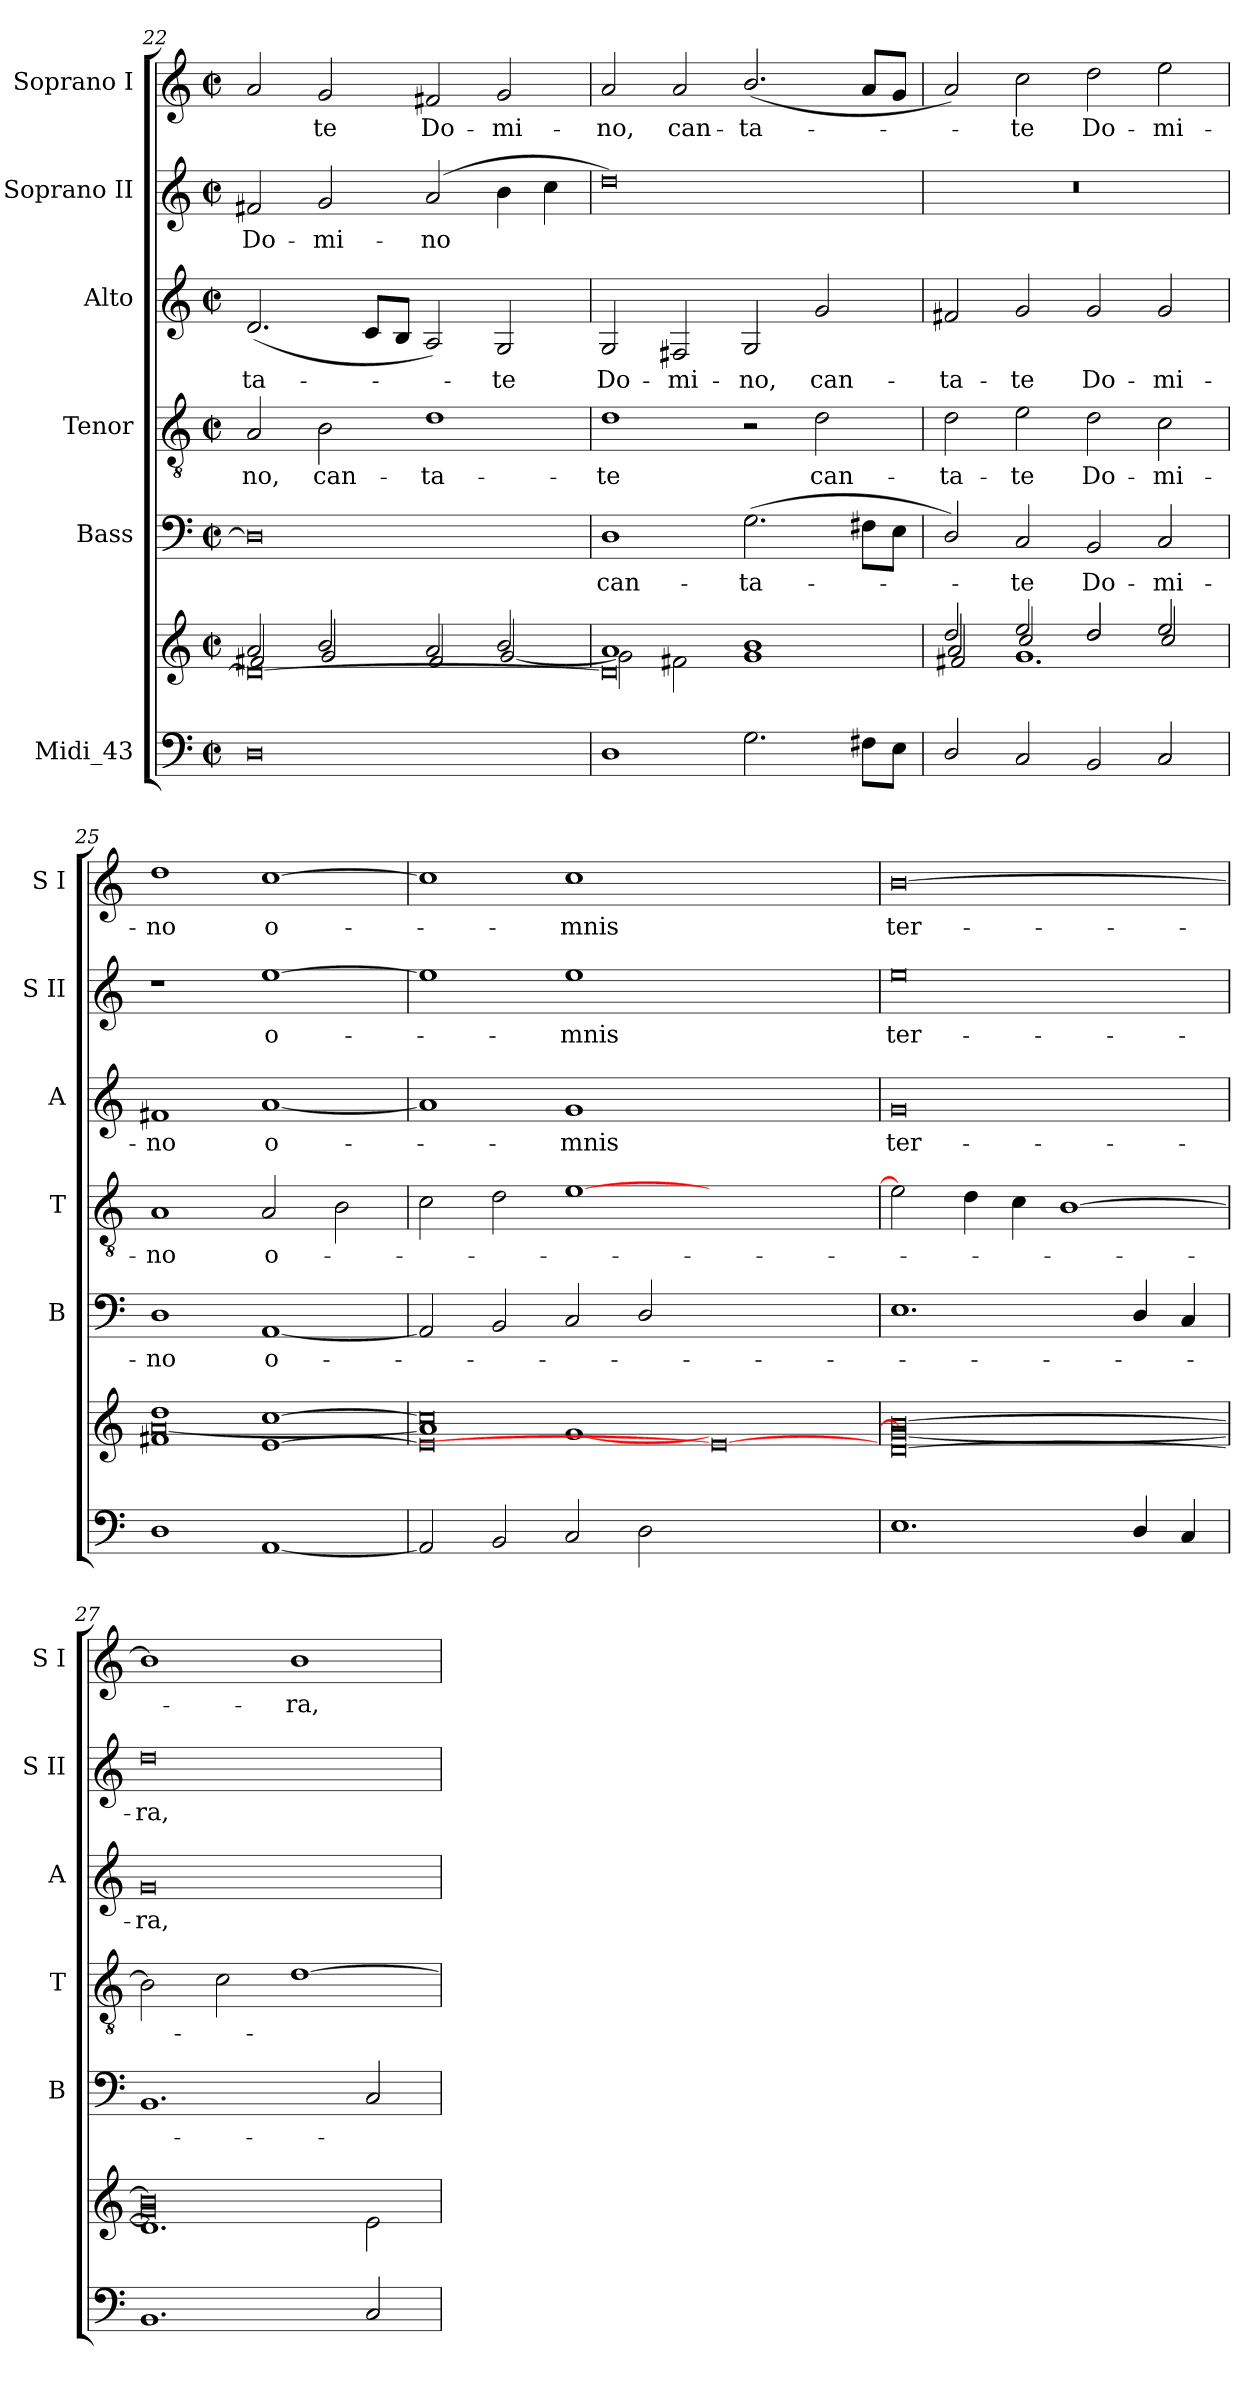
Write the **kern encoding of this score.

**kern	**kern	**kern	**text	**kern	**text	**kern	**text	**kern	**text	**kern	**text
*part6	*part6	*part5	*part5	*part4	*part4	*part3	*part3	*part2	*part2	*part1	*part1
*staff7	*staff6	*staff5	*staff5	*staff4	*staff4	*staff3	*staff3	*staff2	*staff2	*staff1	*staff1
*I"Midi_43	*	*I"Bass	*	*I"Tenor	*	*I"Alto	*	*I"Soprano II	*	*I"Soprano I	*
*	*	*I'B	*	*I'T	*	*I'A	*	*I'S II	*	*I'S I	*
!!LO:LB:g=z
*clefF4	*clefG2	*clefF4	*	*clefGv2	*	*clefG2	*	*clefG2	*	*clefG2	*
*k[]	*k[]	*k[]	*	*k[]	*	*k[]	*	*k[]	*	*k[]	*
*C:	*C:	*C:	*	*C:	*	*C:	*	*C:	*	*C:	*
*M4/2	*M4/2	*M4/2	*	*M4/2	*	*M4/2	*	*M4/2	*	*M4/2	*
*met(c|)	*met(c|)	*met(c|)	*	*met(c|)	*	*met(c|)	*	*met(c|)	*	*met(c|)	*
=22	=22	=22	=22	=22	=22	=22	=22	=22	=22	=22	=22
*	*^	*	*	*	*	*	*	*	*	*	*
*	*	*^	*	*	*	*	*	*	*	*	*	*
!	!	!	!	!	!	!	!LO:LY:b	!	!LO:LY:b	!	!LO:LY:b	!	!
0D	2a/	2f#X/	0d\_	0D]	.	2A	-no,	(<2.d	-ta-	2f#X	Do-	2a	.
!	!	!	!	!	!	!	!LO:LY:b	!	!	!	!LO:LY:b	!	!LO:LY:b
.	2b/	2g/	.	.	.	2B	can-	.	.	2g	-mi-	2g	te
.	.	.	.	.	.	.	.	8cL	.	.	.	.	.
.	.	.	.	.	.	.	.	8BJ	.	.	.	.	.
!	!	!	!	!	!	!	!LO:LY:b	!	!	!	!LO:LY:b	!	!LO:LY:b
.	2a/	2f#/	.	.	.	1d	-ta-	2A)	.	(>2a	-no	2f#X	Do-
!	!	!	!	!	!	!	!	!	!LO:LY:b	!	!	!	!LO:LY:b
.	2b/	[2g/	.	.	.	.	.	2G	te	4b	.	2g	-mi-
.	.	.	.	.	.	.	.	.	.	4cc	.	.	.
=23	=23	=23	=23	=23	=23	=23	=23	=23	=23	=23	=23	=23	=23
!	!	!	!	!	!LO:LY:b	!	!LO:LY:b	!	!LO:LY:b	!	!	!	!LO:LY:b
1D	1a/	2g\]	0d\]	1D	can-	1d	-te	2G	Do-	0dd)	.	2a	-no,
!	!	!	!	!	!	!	!	!	!LO:LY:b	!	!	!	!LO:LY:b
.	.	2f#X\	.	.	.	.	.	2F#X	-mi-	.	.	2a	can-
!	!	!	!	!	!LO:LY:b	!	!	!	!LO:LY:b	!	!	!	!LO:LY:b
2.G	1b/	1g\	.	(>2.G	-ta-	2r	.	2G	-no,	.	.	(<2.b/	-ta-
!	!	!	!	!	!	!	!LO:LY:b	!	!LO:LY:b	!	!	!	!
.	.	.	.	.	.	2d	can-	2g	can-	.	.	.	.
8F#XL	.	.	.	8F#XL	.	.	.	.	.	.	.	8aL	.
8EJ	.	.	.	8EJ	.	.	.	.	.	.	.	8gJ	.
=24	=24	=24	=24	=24	=24	=24	=24	=24	=24	=24	=24	=24	=24
!	!	!	!	!	!	!	!LO:LY:b	!	!LO:LY:b	!	!	!	!
2D/	2dd/	2a/	2f#/	2D/)	.	2d	-ta-	2f#X	-ta-	0r	.	2a)	.
!	!	!	!	!	!LO:LY:b	!	!LO:LY:b	!	!LO:LY:b	!	!	!	!LO:LY:b
2C	2ee/	2cc/	1.g\	2C	te	2e	-te	2g	-te	.	.	2cc	te
!	!	!	!	!	!LO:LY:b	!	!LO:LY:b	!	!LO:LY:b	!	!	!	!LO:LY:b
2BB	2dd/	2dd/	.	2BB	Do-	2d	Do-	2g	Do-	.	.	2dd	Do-
!	!	!	!	!	!LO:LY:b	!	!LO:LY:b	!	!LO:LY:b	!	!	!	!LO:LY:b
2C	2ee/	2cc/	.	2C	-mi-	2c	-mi-	2g	-mi-	.	.	2ee	-mi-
=25	=25	=25	=25	=25	=25	=25	=25	=25	=25	=25	=25	=25	=25
!	!	!	!	!	!LO:LY:b	!	!LO:LY:b	!	!LO:LY:b	!	!	!	!LO:LY:b
1D	1dd/	[0a\	1f#X\	1D	-no	1A	-no	1f#X	-no	1r	.	1dd	-no
!	!	!	!	!	!LO:LY:b	!	!LO:LY:b	!	!LO:LY:b	!	!LO:LY:b	!	!LO:LY:b
[1AA	[1cc/	.	[1e\	[1AA	o-	2A	o-	[1a	o-	[1ee	o-	[1cc	o-
.	.	.	.	.	.	2B	.	.	.	.	.	.	.
=25A	=25A	=25A	=25A	=25A	=25A	=25A	=25A	=25A	=25A	=25A	=25A	=25A	=25A
2AA]	0cc/]	1a\]	0e\]	2AA]	.	2c	.	1a]	.	1ee]	.	1cc]	.
2BB	.	.	.	2BB	.	2d	.	.	.	.	.	.	.
!	!	!	!	!	!	!	!	!	!LO:LY:b	!	!LO:LY:b	!	!LO:LY:b
2C	.	[1g\	.	2C	.	[1e	.	1g	mnis	1ee	mnis	1cc	mnis
2D	.	.	.	2D/	.	.	.	.	.	.	.	.	.
0ryy	0ryy	0ryy	0e\_	0ryy	.	0ryy	.	0ryy	.	0ryy	.	0ryy	.
=26	=26	=26	=26	=26	=26	=26	=26	=26	=26	=26	=26	=26	=26
!	!	!	!	!	!	!	!	!	!LO:LY:b	!	!LO:LY:b	!	!LO:LY:b
1.E	[0b/	0g\_	[0d\	1.E/	.	2e]	.	0g	ter-	0ee	ter-	[0b	ter-
.	.	.	.	.	.	4d	.	.	.	.	.	.	.
.	.	.	.	.	.	4c	.	.	.	.	.	.	.
.	.	.	.	.	.	[1B	.	.	.	.	.	.	.
4D/	.	.	.	4D/	.	.	.	.	.	.	.	.	.
4C	.	.	.	4C	.	.	.	.	.	.	.	.	.
=27	=27	=27	=27	=27	=27	=27	=27	=27	=27	=27	=27	=27	=27
!	!	!	!	!	!	!	!	!	!LO:LY:b	!	!LO:LY:b	!	!
1.BB	0b/]	0g\]	1.d\]	1.BB	.	2B]	.	0g	-ra,	0dd	-ra,	1b]	.
.	.	.	.	.	.	2c	.	.	.	.	.	.	.
!	!	!	!	!	!	!	!	!	!	!	!	!	!LO:LY:b
.	.	.	.	.	.	[1d	.	.	.	.	.	1b	ra,
2C	.	.	2e\	2C	.	.	.	.	.	.	.	.	.
*	*v	*v	*v	*	*	*	*	*	*	*	*	*	*
=	=	=	=	=	=	=	=	=	=	=	=
*-	*-	*-	*-	*-	*-	*-	*-	*-	*-	*-	*-
